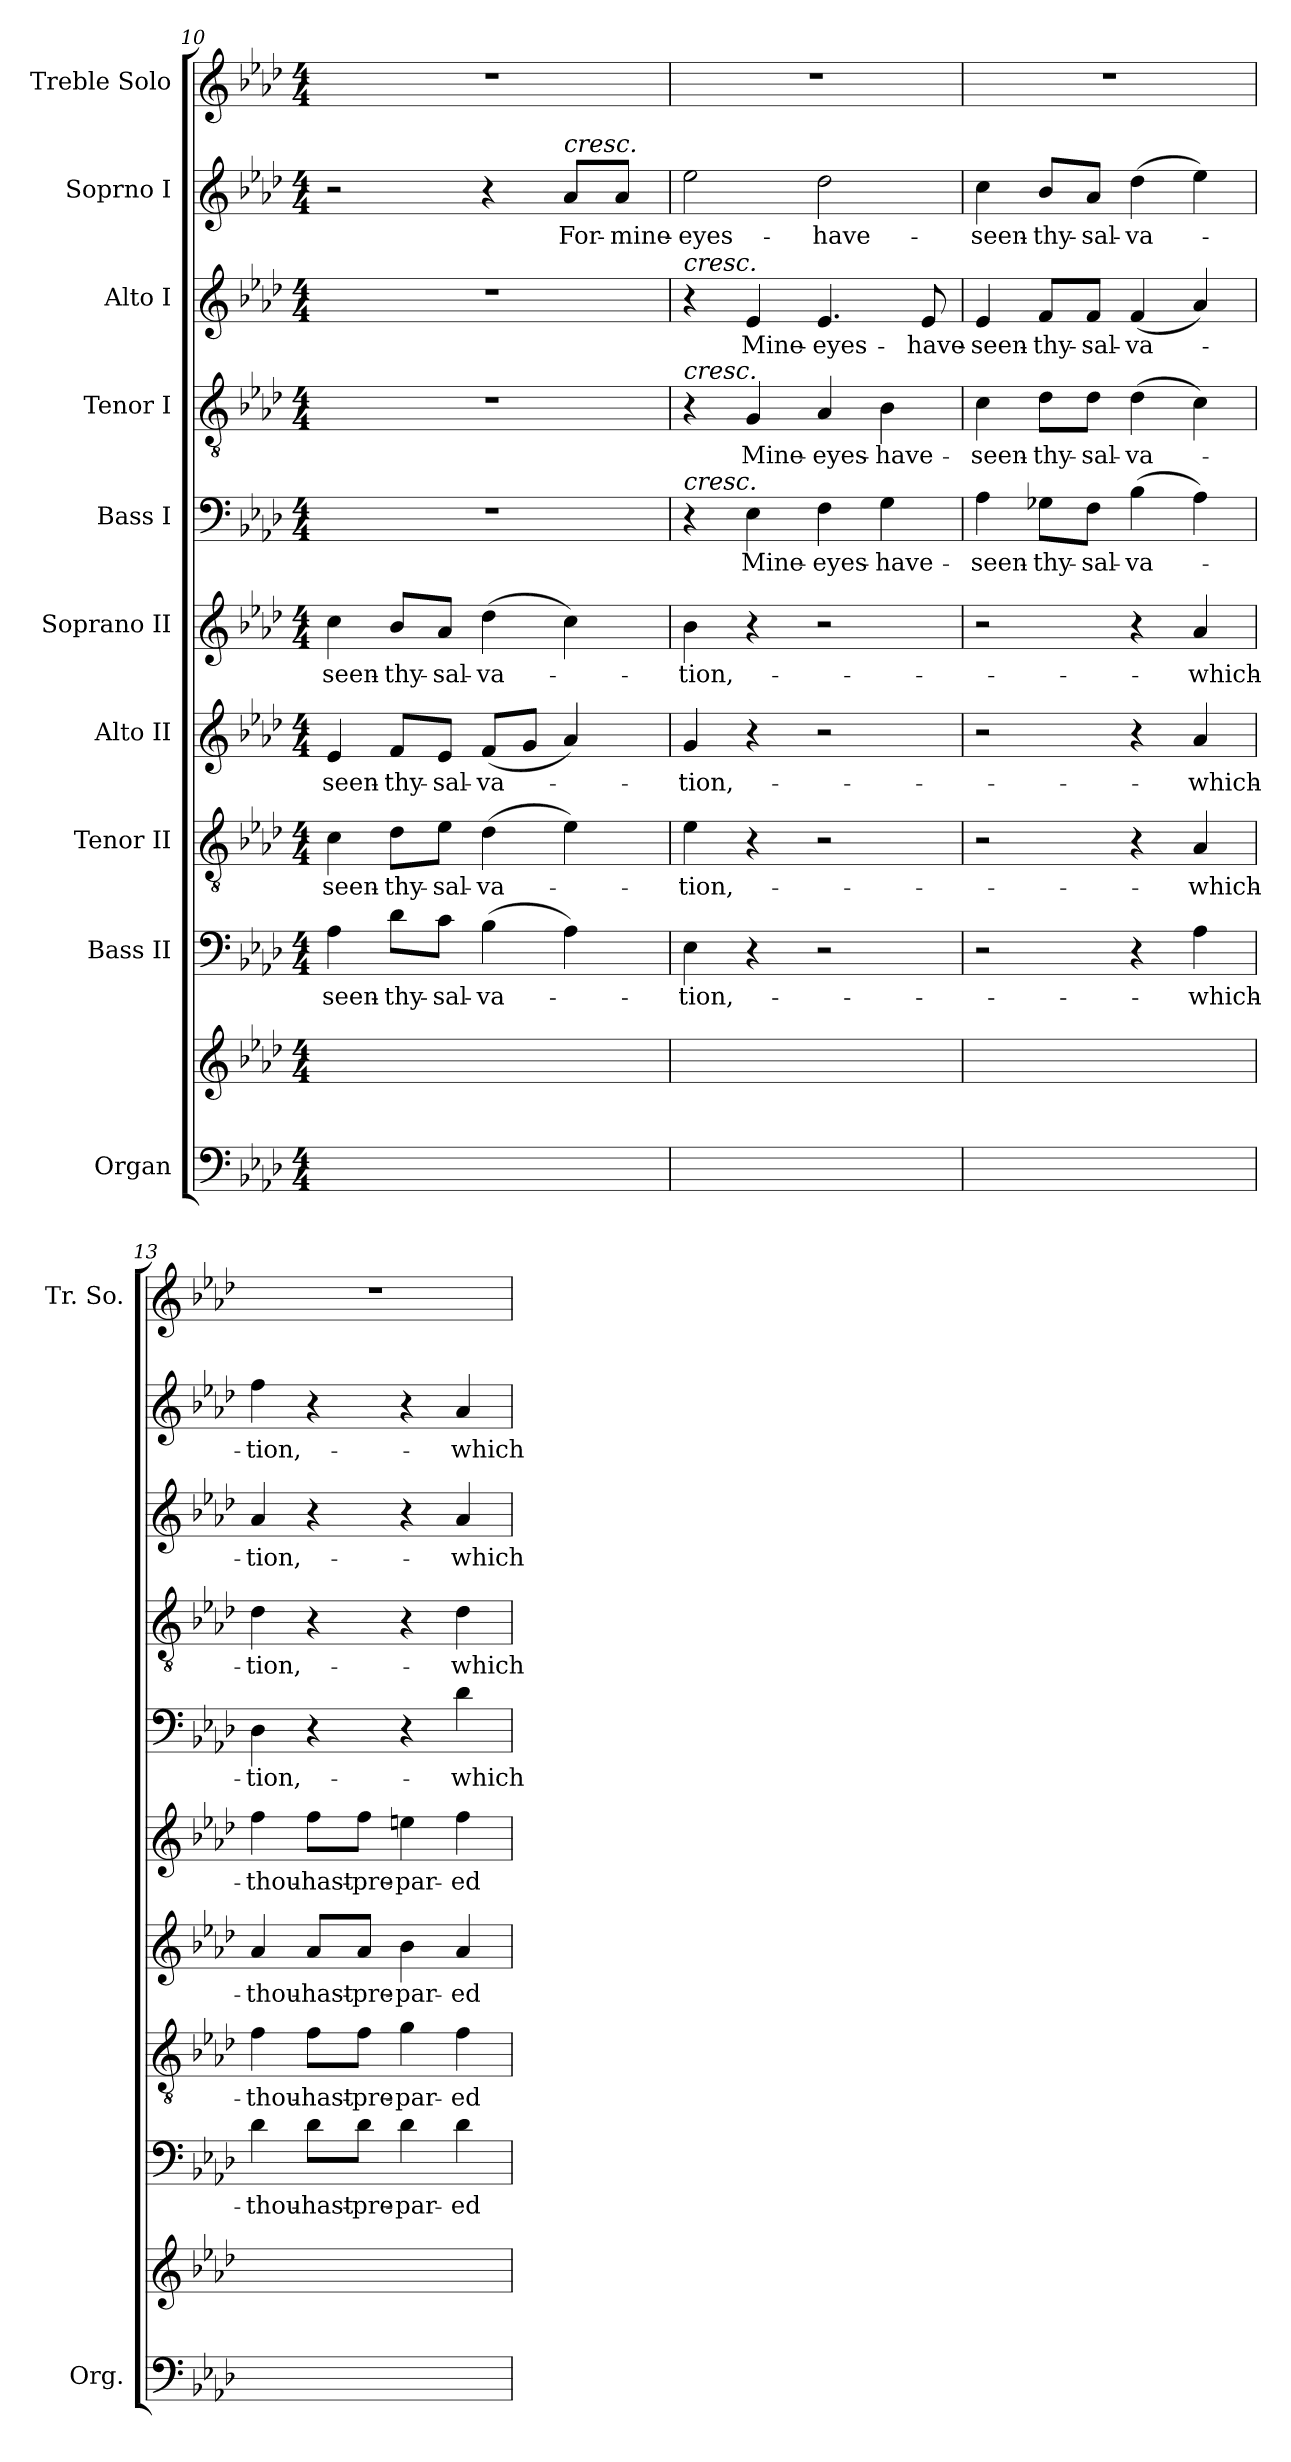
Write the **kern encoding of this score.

**kern	**kern	**kern	**text	**kern	**text	**kern	**text	**kern	**text	**kern	**text	**kern	**text	**kern	**text	**kern	**text	**kern
*part10	*part10	*part9	*part9	*part8	*part8	*part7	*part7	*part6	*part6	*part5	*part5	*part4	*part4	*part3	*part3	*part2	*part2	*part1
*staff11	*staff10	*staff9	*staff9	*staff8	*staff8	*staff7	*staff7	*staff6	*staff6	*staff5	*staff5	*staff4	*staff4	*staff3	*staff3	*staff2	*staff2	*staff1
*I"Organ	*	*I"Bass II	*	*I"Tenor II	*	*I"Alto II	*	*I"Soprano II	*	*I"Bass I	*	*I"Tenor I	*	*I"Alto I	*	*I"Soprno I	*	*I"Treble Solo
*I'Org.	*	*	*	*	*	*	*	*	*	*	*	*	*	*	*	*	*	*I'Tr. So.
*clefF4	*clefG2	*clefF4	*	*clefGv2	*	*clefG2	*	*clefG2	*	*clefF4	*	*clefGv2	*	*clefG2	*	*clefG2	*	*clefG2
*k[b-e-a-d-]	*k[b-e-a-d-]	*k[b-e-a-d-]	*	*k[b-e-a-d-]	*	*k[b-e-a-d-]	*	*k[b-e-a-d-]	*	*k[b-e-a-d-]	*	*k[b-e-a-d-]	*	*k[b-e-a-d-]	*	*k[b-e-a-d-]	*	*k[b-e-a-d-]
*A-:	*A-:	*A-:	*	*A-:	*	*A-:	*	*A-:	*	*A-:	*	*A-:	*	*A-:	*	*A-:	*	*A-:
*M4/4	*M4/4	*M4/4	*	*M4/4	*	*M4/4	*	*M4/4	*	*M4/4	*	*M4/4	*	*M4/4	*	*M4/4	*	*M4/4
=10	=10	=10	=10	=10	=10	=10	=10	=10	=10	=10	=10	=10	=10	=10	=10	=10	=10	=10
*	*^	*	*	*	*	*	*	*	*	*	*	*	*	*	*	*	*	*
!	!	!	!	!LO:LY:b:color=#000000	!	!	!	!	!	!	!	!	!	!	!	!	!	!	!
!	!	!	!	!	!	!LO:LY:b:color=#000000	!	!	!	!	!	!	!	!	!	!	!	!	!
!	!	!	!	!	!	!	!	!LO:LY:b:color=#000000	!	!	!	!	!	!	!	!	!	!	!
!	!	!	!	!	!	!	!	!	!	!LO:LY:b:color=#000000	!	!	!	!	!	!	!	!	!
4A-i\yy 4ciyy	4e-i/yy 4cciyy	2ryy	4A-i\	-seen-	4ci\	-seen-	4e-i/	-seen-	4cci\	-seen-	1r	.	1r	.	1r	.	2r	.	1r
!	!	!	!	!LO:LY:b:color=#000000	!	!	!	!	!	!	!	!	!	!	!	!	!	!	!
!	!	!	!	!	!	!LO:LY:b:color=#000000	!	!	!	!	!	!	!	!	!	!	!	!	!
!	!	!	!	!	!	!	!	!LO:LY:b:color=#000000	!	!	!	!	!	!	!	!	!	!	!
!	!	!	!	!	!	!	!	!	!	!LO:LY:b:color=#000000	!	!	!	!	!	!	!	!	!
8d-i\Lyy	8fi/yy 8b-iyyL	.	8d-i\L	-thy-	8d-i\L	-thy-	8fi/L	-thy-	8b-i/L	-thy-	.	.	.	.	.	.	.	.	.
!	!	!	!	!LO:LY:b:color=#000000	!	!	!	!	!	!	!	!	!	!	!	!	!	!	!
!	!	!	!	!	!	!LO:LY:b:color=#000000	!	!	!	!	!	!	!	!	!	!	!	!	!
!	!	!	!	!	!	!	!	!LO:LY:b:color=#000000	!	!	!	!	!	!	!	!	!	!	!
!	!	!	!	!	!	!	!	!	!	!LO:LY:b:color=#000000	!	!	!	!	!	!	!	!	!
8ci\Jyy	8e-i/yy 8a-iyyJ	.	8ci\J	-sal-	8e-i\J	-sal-	8e-i/J	-sal-	8a-i/J	-sal-	.	.	.	.	.	.	.	.	.
!	!	!	!	!LO:LY:b:color=#000000	!	!	!	!	!	!	!	!	!	!	!	!	!	!	!
!	!	!	!	!	!	!LO:LY:b:color=#000000	!	!	!	!	!	!	!	!	!	!	!	!	!
!	!	!	!	!	!	!	!	!LO:LY:b:color=#000000	!	!	!	!	!	!	!	!	!	!	!
!	!	!	!	!	!	!	!	!	!	!LO:LY:b:color=#000000	!	!	!	!	!	!	!	!	!
4B-i\yy 4d-iyy	4dd-i/yy	8fi/Lyy	(4B-i\	-va-	(4d-i\	-va-	(8fi/L	-va-	(4dd-i\	-va-	.	.	.	.	.	.	4r	.	.
.	.	8gi/Jyy	.	.	.	.	8gi/J	.	.	.	.	.	.	.	.	.	.	.	.
!	!	!	!	!	!	!	!	!	!	!	!	!	!	!	!	!	!LO:TX:a:i:t=cresc.	!	!
!	!	!	!	!	!	!	!	!	!	!	!	!	!	!	!	!	!	!LO:LY:b:color=#000000	!
4E-i\yy 4e-iyy	4cci/yy	4a-i\yy	4A-i\)	.	4e-i\)	.	4a-i/)	.	4cci\)	.	.	.	.	.	.	.	8a-i/L	-For-	.
!	!	!	!	!	!	!	!	!	!	!	!	!	!	!	!	!	!	!LO:LY:b:color=#000000	!
.	.	.	.	.	.	.	.	.	.	.	.	.	.	.	.	.	8a-i/J	-mine-	.
*	*v	*v	*	*	*	*	*	*	*	*	*	*	*	*	*	*	*	*	*
=11	=11	=11	=11	=11	=11	=11	=11	=11	=11	=11	=11	=11	=11	=11	=11	=11	=11	=11
!	!	!	!LO:LY:b:color=#000000	!	!	!	!	!	!	!	!	!	!	!	!	!	!	!
!	!	!	!	!	!LO:LY:b:color=#000000	!	!	!	!	!	!	!	!	!	!	!	!	!
!	!	!	!	!	!	!	!LO:LY:b:color=#000000	!	!	!	!	!	!	!	!	!	!	!
!	!	!	!	!	!	!	!	!	!LO:LY:b:color=#000000	!	!	!	!	!	!	!	!	!
!	!	!	!	!	!	!	!	!	!	!	!	!	!	!LO:TX:a:i:t=cresc.	!	!	!	!
!	!	!	!	!	!	!	!	!	!	!	!	!LO:TX:a:i:t=cresc.	!	!	!	!	!	!
!	!	!	!	!	!	!	!	!	!	!LO:TX:a:i:t=cresc.	!	!	!	!	!	!	!	!
!	!	!	!	!	!	!	!	!	!	!	!	!	!	!	!	!	!LO:LY:b:color=#000000	!
4E-i\yy 4e-iyy	2ee-i\yy	4E-i\	-tion,-	4e-i\	-tion,-	4gi/	-tion,-	4b-i\	-tion,-	4r	.	4r	.	4r	.	2ee-i\	-eyes-	1r
!	!	!	!	!	!	!	!	!	!	!	!LO:LY:b:color=#000000	!	!	!	!	!	!	!
!	!	!	!	!	!	!	!	!	!	!	!	!	!LO:LY:b:color=#000000	!	!	!	!	!
!	!	!	!	!	!	!	!	!	!	!	!	!	!	!	!LO:LY:b:color=#000000	!	!	!
4E-i\yy 4Giyy	.	4r	.	4r	.	4r	.	4r	.	4E-i\	-Mine-	4Gi/	-Mine-	4e-i/	-Mine-	.	.	.
!	!	!	!	!	!	!	!	!	!	!	!LO:LY:b:color=#000000	!	!	!	!	!	!	!
!	!	!	!	!	!	!	!	!	!	!	!	!	!LO:LY:b:color=#000000	!	!	!	!	!
!	!	!	!	!	!	!	!	!	!	!	!	!	!	!	!LO:LY:b:color=#000000	!	!	!
!	!	!	!	!	!	!	!	!	!	!	!	!	!	!	!	!	!LO:LY:b:color=#000000	!
4Fi\yy 4A-iyy	2dd-i\yy	2r	.	2r	.	2r	.	2r	.	4Fi\	-eyes-	4A-i/	-eyes-	4.e-i/	-eyes-	2dd-i\	-have-	.
!	!	!	!	!	!	!	!	!	!	!	!LO:LY:b:color=#000000	!	!	!	!	!	!	!
!	!	!	!	!	!	!	!	!	!	!	!	!	!LO:LY:b:color=#000000	!	!	!	!	!
4Gi\yy 4B-iyy	.	.	.	.	.	.	.	.	.	4Gi\	-have-	4B-i\	-have-	.	.	.	.	.
!	!	!	!	!	!	!	!	!	!	!	!	!	!	!	!LO:LY:b:color=#000000	!	!	!
.	.	.	.	.	.	.	.	.	.	.	.	.	.	8e-i/	-have-	.	.	.
!!LO:PB:g=z
=12	=12	=12	=12	=12	=12	=12	=12	=12	=12	=12	=12	=12	=12	=12	=12	=12	=12	=12
*	*^	*	*	*	*	*	*	*	*	*	*	*	*	*	*	*	*	*
!	!	!	!	!	!	!	!	!	!	!	!	!LO:LY:b:color=#000000	!	!	!	!	!	!	!
!	!	!	!	!	!	!	!	!	!	!	!	!	!	!LO:LY:b:color=#000000	!	!	!	!	!
!	!	!	!	!	!	!	!	!	!	!	!	!	!	!	!	!LO:LY:b:color=#000000	!	!	!
!	!	!	!	!	!	!	!	!	!	!	!	!	!	!	!	!	!	!LO:LY:b:color=#000000	!
4A-i\yy 4ciyy	4e-i/yy 4cciyy	4ryy	2r	.	2r	.	2r	.	2r	.	4A-i\	-seen-	4ci\	-seen-	4e-i/	-seen-	4cci\	-seen-	1r
!	!	!	!	!	!	!	!	!	!	!	!	!LO:LY:b:color=#000000	!	!	!	!	!	!	!
!	!	!	!	!	!	!	!	!	!	!	!	!	!	!LO:LY:b:color=#000000	!	!	!	!	!
!	!	!	!	!	!	!	!	!	!	!	!	!	!	!	!	!LO:LY:b:color=#000000	!	!	!
!	!	!	!	!	!	!	!	!	!	!	!	!	!	!	!	!	!	!LO:LY:b:color=#000000	!
8G-i\yy 8d-iyyL	8b-i/Lyy	4fi\yy	.	.	.	.	.	.	.	.	8G-Xi\L	-thy-	8d-i\L	-thy-	8fi/L	-thy-	8b-i/L	-thy-	.
!	!	!	!	!	!	!	!	!	!	!	!	!LO:LY:b:color=#000000	!	!	!	!	!	!	!
!	!	!	!	!	!	!	!	!	!	!	!	!	!	!LO:LY:b:color=#000000	!	!	!	!	!
!	!	!	!	!	!	!	!	!	!	!	!	!	!	!	!	!LO:LY:b:color=#000000	!	!	!
!	!	!	!	!	!	!	!	!	!	!	!	!	!	!	!	!	!	!LO:LY:b:color=#000000	!
8Fi\Jyy	8a-i/Jyy	.	.	.	.	.	.	.	.	.	8Fi\J	-sal-	8d-i\J	-sal-	8fi/J	-sal-	8a-i/J	-sal-	.
!	!	!	!	!	!	!	!	!	!	!	!	!LO:LY:b:color=#000000	!	!	!	!	!	!	!
!	!	!	!	!	!	!	!	!	!	!	!	!	!	!LO:LY:b:color=#000000	!	!	!	!	!
!	!	!	!	!	!	!	!	!	!	!	!	!	!	!	!	!LO:LY:b:color=#000000	!	!	!
!	!	!	!	!	!	!	!	!	!	!	!	!	!	!	!	!	!	!LO:LY:b:color=#000000	!
4B-i\yy 4d-iyy	4fi/yy 4dd-iyy	2ryy	4r	.	4r	.	4r	.	4r	.	(4B-i\	-va-	(4d-i\	-va-	(4fi/	-va-	(4dd-i\	-va-	.
!	!	!	!	!LO:LY:b:color=#000000	!	!	!	!	!	!	!	!	!	!	!	!	!	!	!
!	!	!	!	!	!	!LO:LY:b:color=#000000	!	!	!	!	!	!	!	!	!	!	!	!	!
!	!	!	!	!	!	!	!	!LO:LY:b:color=#000000	!	!	!	!	!	!	!	!	!	!	!
!	!	!	!	!	!	!	!	!	!	!LO:LY:b:color=#000000	!	!	!	!	!	!	!	!	!
4A-i\yy 4ciyy	4a-i\yy 4ee-iyy	.	4A-i\	-which-	4A-i/	-which-	4a-i/	-which-	4a-i/	-which-	4A-i\)	.	4ci\)	.	4a-i/)	.	4ee-i\)	.	.
*	*v	*v	*	*	*	*	*	*	*	*	*	*	*	*	*	*	*	*	*
=13	=13	=13	=13	=13	=13	=13	=13	=13	=13	=13	=13	=13	=13	=13	=13	=13	=13	=13
!	!	!	!LO:LY:b:color=#000000	!	!	!	!	!	!	!	!	!	!	!	!	!	!	!
!	!	!	!	!	!LO:LY:b:color=#000000	!	!	!	!	!	!	!	!	!	!	!	!	!
!	!	!	!	!	!	!	!LO:LY:b:color=#000000	!	!	!	!	!	!	!	!	!	!	!
!	!	!	!	!	!	!	!	!	!LO:LY:b:color=#000000	!	!	!	!	!	!	!	!	!
!	!	!	!	!	!	!	!	!	!	!	!LO:LY:b:color=#000000	!	!	!	!	!	!	!
!	!	!	!	!	!	!	!	!	!	!	!	!	!LO:LY:b:color=#000000	!	!	!	!	!
!	!	!	!	!	!	!	!	!	!	!	!	!	!	!	!LO:LY:b:color=#000000	!	!	!
!	!	!	!	!	!	!	!	!	!	!	!	!	!	!	!	!	!LO:LY:b:color=#000000	!
4d-i\yy	4fi\yy 4a-iyy 4ffiyy	4d-i\	-thou-	4fi\	-thou-	4a-i/	-thou-	4ffi\	-thou-	4D-i\	-tion,-	4d-i\	-tion,-	4a-i/	-tion,-	4ffi\	-tion,-	1r
!	!	!	!LO:LY:b:color=#000000	!	!	!	!	!	!	!	!	!	!	!	!	!	!	!
!	!	!	!	!	!LO:LY:b:color=#000000	!	!	!	!	!	!	!	!	!	!	!	!	!
!	!	!	!	!	!	!	!LO:LY:b:color=#000000	!	!	!	!	!	!	!	!	!	!	!
!	!	!	!	!	!	!	!	!	!LO:LY:b:color=#000000	!	!	!	!	!	!	!	!	!
4d-i\yy	4fi\yy 4a-iyy 4ffiyy	8d-i\L	-hast-	8fi\L	-hast-	8a-i/L	-hast-	8ffi\L	-hast-	4r	.	4r	.	4r	.	4r	.	.
!	!	!	!LO:LY:b:color=#000000	!	!	!	!	!	!	!	!	!	!	!	!	!	!	!
!	!	!	!	!	!LO:LY:b:color=#000000	!	!	!	!	!	!	!	!	!	!	!	!	!
!	!	!	!	!	!	!	!LO:LY:b:color=#000000	!	!	!	!	!	!	!	!	!	!	!
!	!	!	!	!	!	!	!	!	!LO:LY:b:color=#000000	!	!	!	!	!	!	!	!	!
.	.	8d-i\J	-pre-	8fi\J	-pre-	8a-i/J	-pre-	8ffi\J	-pre-	.	.	.	.	.	.	.	.	.
!	!	!	!LO:LY:b:color=#000000	!	!	!	!	!	!	!	!	!	!	!	!	!	!	!
!	!	!	!	!	!LO:LY:b:color=#000000	!	!	!	!	!	!	!	!	!	!	!	!	!
!	!	!	!	!	!	!	!LO:LY:b:color=#000000	!	!	!	!	!	!	!	!	!	!	!
!	!	!	!	!	!	!	!	!	!LO:LY:b:color=#000000	!	!	!	!	!	!	!	!	!
2d-i\yy	4gi\yy 4b-iyy 4eeiyy	4d-i\	-par-	4gi\	-par-	4b-i\	-par-	4eeni\	-par-	4r	.	4r	.	4r	.	4r	.	.
!	!	!	!LO:LY:b:color=#000000	!	!	!	!	!	!	!	!	!	!	!	!	!	!	!
!	!	!	!	!	!LO:LY:b:color=#000000	!	!	!	!	!	!	!	!	!	!	!	!	!
!	!	!	!	!	!	!	!LO:LY:b:color=#000000	!	!	!	!	!	!	!	!	!	!	!
!	!	!	!	!	!	!	!	!	!LO:LY:b:color=#000000	!	!	!	!	!	!	!	!	!
!	!	!	!	!	!	!	!	!	!	!	!LO:LY:b:color=#000000	!	!	!	!	!	!	!
!	!	!	!	!	!	!	!	!	!	!	!	!	!LO:LY:b:color=#000000	!	!	!	!	!
!	!	!	!	!	!	!	!	!	!	!	!	!	!	!	!LO:LY:b:color=#000000	!	!	!
!	!	!	!	!	!	!	!	!	!	!	!	!	!	!	!	!	!LO:LY:b:color=#000000	!
.	4fi\yy 4a-iyy 4ffiyy	4d-i\	-ed-	4fi\	-ed-	4a-i/	-ed-	4ffi\	-ed-	4d-i\	-which-	4d-i\	-which-	4a-i/	-which-	4a-i/	-which-	.
=	=	=	=	=	=	=	=	=	=	=	=	=	=	=	=	=	=	=
*-	*-	*-	*-	*-	*-	*-	*-	*-	*-	*-	*-	*-	*-	*-	*-	*-	*-	*-
